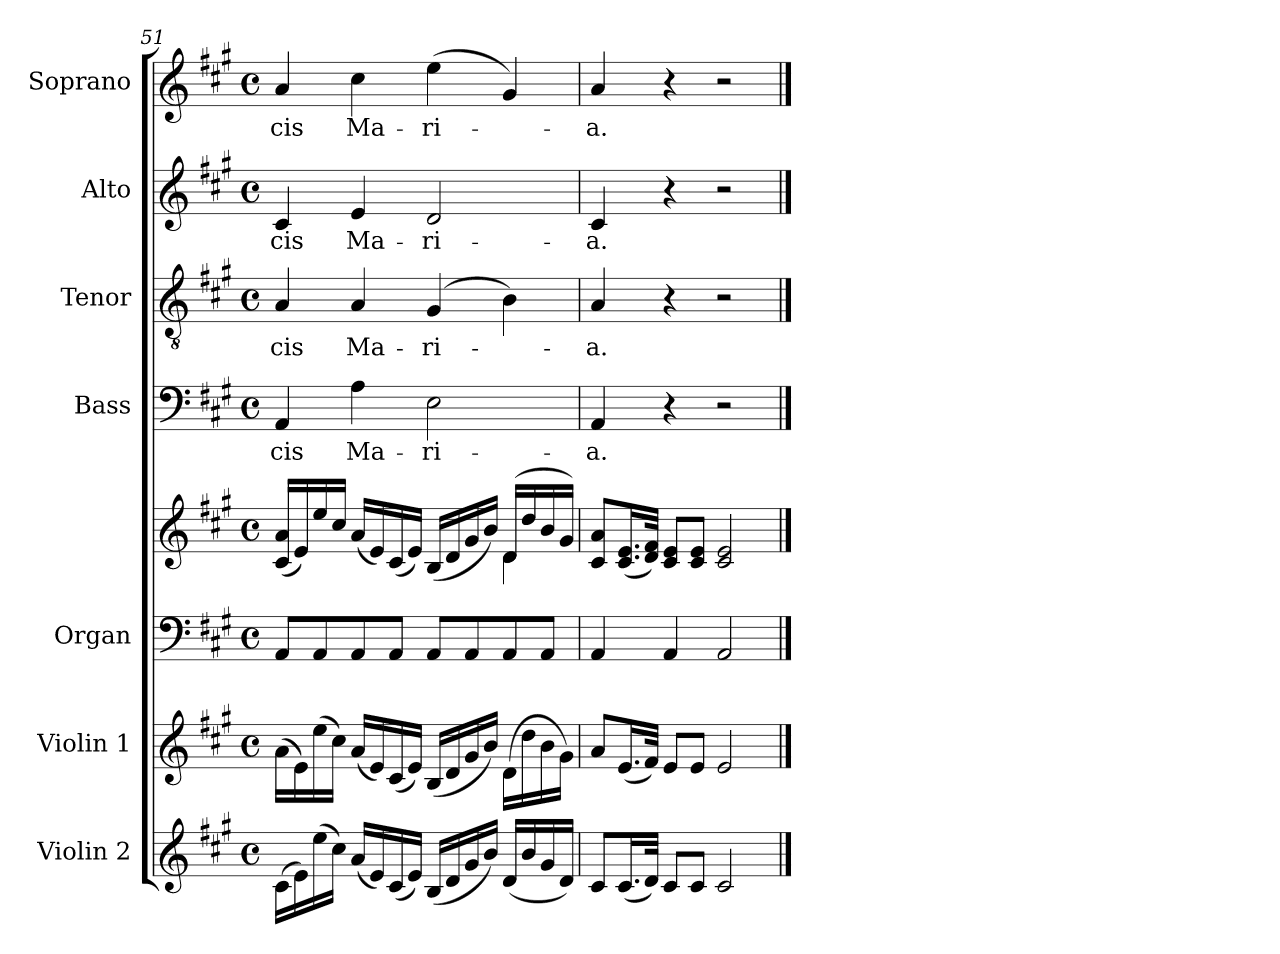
**kern	**kern	**kern	**kern	**kern	**text	**kern	**text	**kern	**text	**kern	**text
*part7	*part6	*part5	*part5	*part4	*part4	*part3	*part3	*part2	*part2	*part1	*part1
*staff8	*staff7	*staff6	*staff5	*staff4	*staff4	*staff3	*staff3	*staff2	*staff2	*staff1	*staff1
*I"Violin 2	*I"Violin 1	*I"Organ	*	*I"Bass	*	*I"Tenor	*	*I"Alto	*	*I"Soprano	*
*I'Vln. 2	*I'Vln. 1	*I'Org.	*	*I'B.	*	*I'T.	*	*I'A.	*	*I'S.	*
*clefG2	*clefG2	*clefF4	*clefG2	*clefF4	*	*clefGv2	*	*clefG2	*	*clefG2	*
*	*	*	*	*	*	*ITrd7c12	*	*	*	*	*
*k[f#c#g#]	*k[f#c#g#]	*k[f#c#g#]	*k[f#c#g#]	*k[f#c#g#]	*	*k[f#c#g#]	*	*k[f#c#g#]	*	*k[f#c#g#]	*
*A:	*A:	*A:	*A:	*A:	*	*A:	*	*A:	*	*A:	*
*M4/4	*M4/4	*M4/4	*M4/4	*M4/4	*	*M4/4	*	*M4/4	*	*M4/4	*
*met(c)	*met(c)	*met(c)	*met(c)	*met(c)	*	*met(c)	*	*met(c)	*	*met(c)	*
=51	=51	=51	=51	=51	=51	=51	=51	=51	=51	=51	=51
*	*	*	*^	*	*	*	*	*	*	*	*
!	!	!	!	!	!	!LO:LY:b:color=#000000	!	!	!	!	!	!
!	!	!	!	!	!	!	!	!LO:LY:b:color=#000000	!	!	!	!
!	!	!	!	!	!	!	!	!	!	!LO:LY:b:color=#000000	!	!
!	!	!	!	!	!	!	!	!	!	!	!	!LO:LY:b:color=#000000
(16c#i\LL	(16ai\LL	8AAi/L	(16c#i/ 16aiLL	2.ryy	4AAi/	-cis	4AAi/	-cis	4c#i/	-cis	4ai/	-cis
16ei\)	16ei\)	.	16ei/)	.	.	.	.	.	.	.	.	.
(16eei\	(16eei\	8AAi/	16eei/	.	.	.	.	.	.	.	.	.
16cc#i\JJ)	16cc#i\JJ)	.	16cc#i/JJ	.	.	.	.	.	.	.	.	.
!	!	!	!	!	!	!LO:LY:b:color=#000000	!	!	!	!	!	!
!	!	!	!	!	!	!	!	!LO:LY:b:color=#000000	!	!	!	!
!	!	!	!	!	!	!	!	!	!	!LO:LY:b:color=#000000	!	!
!	!	!	!	!	!	!	!	!	!	!	!	!LO:LY:b:color=#000000
(16ai/LL	(16ai/LL	8AAi/	(16ai/LL	.	4Ai\	Ma-	4AAi/	Ma-	4ei/	Ma-	4cc#i\	Ma-
16ei/)	16ei/)	.	16ei/)	.	.	.	.	.	.	.	.	.
(16c#i/	(16c#i/	8AAi/J	(16c#i/	.	.	.	.	.	.	.	.	.
16ei/JJ)	16ei/JJ)	.	16ei/JJ)	.	.	.	.	.	.	.	.	.
!	!	!	!	!	!	!LO:LY:b:color=#000000	!	!	!	!	!	!
!	!	!	!	!	!	!	!	!LO:LY:b:color=#000000	!	!	!	!
!	!	!	!	!	!	!	!	!	!	!LO:LY:b:color=#000000	!	!
!	!	!	!	!	!	!	!	!	!	!	!	!LO:LY:b:color=#000000
(16Bi/LL	(16Bi/LL	8AAi/L	(16Bi/LL	.	2Ei\	-ri-	(4GG#i/	-ri-	2di/	-ri-	(4eei\	-ri-
16di/	16di/	.	16di/	.	.	.	.	.	.	.	.	.
16g#i/	16g#i/	8AAi/	16g#i/	.	.	.	.	.	.	.	.	.
16bi/JJ)	16bi/JJ)	.	16bi/JJ)	.	.	.	.	.	.	.	.	.
(16di/LL	(16di\LL	8AAi/	(16di/LL	4di\	.	.	4BBi\)	.	.	.	4g#i/)	.
16bi/	16ddi\	.	16ddi/	.	.	.	.	.	.	.	.	.
16g#i/	16bi\	8AAi/J	16bi/	.	.	.	.	.	.	.	.	.
16di/JJ)	16g#i\JJ)	.	16g#i/JJ)	.	.	.	.	.	.	.	.	.
*	*	*	*v	*v	*	*	*	*	*	*	*	*
=52	=52	=52	=52	=52	=52	=52	=52	=52	=52	=52	=52
!	!	!	!	!	!LO:LY:b:color=#000000	!	!	!	!	!	!
!	!	!	!	!	!	!	!LO:LY:b:color=#000000	!	!	!	!
!	!	!	!	!	!	!	!	!	!LO:LY:b:color=#000000	!	!
!	!	!	!	!	!	!	!	!	!	!	!LO:LY:b:color=#000000
8c#i/L	8ai/L	4AAi/	8c#i/ 8aiL	4AAi/	-a.	4AAi/	-a.	4c#i/	-a.	4ai/	-a.
(16.c#i/L	(16.ei/L	.	(16.c#i/ 16.eiL	.	.	.	.	.	.	.	.
32di/JJk)	32f#i/JJk)	.	32di/ 32f#iJJk)	.	.	.	.	.	.	.	.
8c#i/L	8ei/L	4AAi/	8c#i/ 8eiL	4r	.	4r	.	4r	.	4r	.
8c#i/J	8ei/J	.	8c#i/ 8eiJ	.	.	.	.	.	.	.	.
2c#i/	2ei/	2AAi/	2c#i/ 2ei	2r	.	2r	.	2r	.	2r	.
==	==	==	==	==	==	==	==	==	==	==	==
*-	*-	*-	*-	*-	*-	*-	*-	*-	*-	*-	*-
